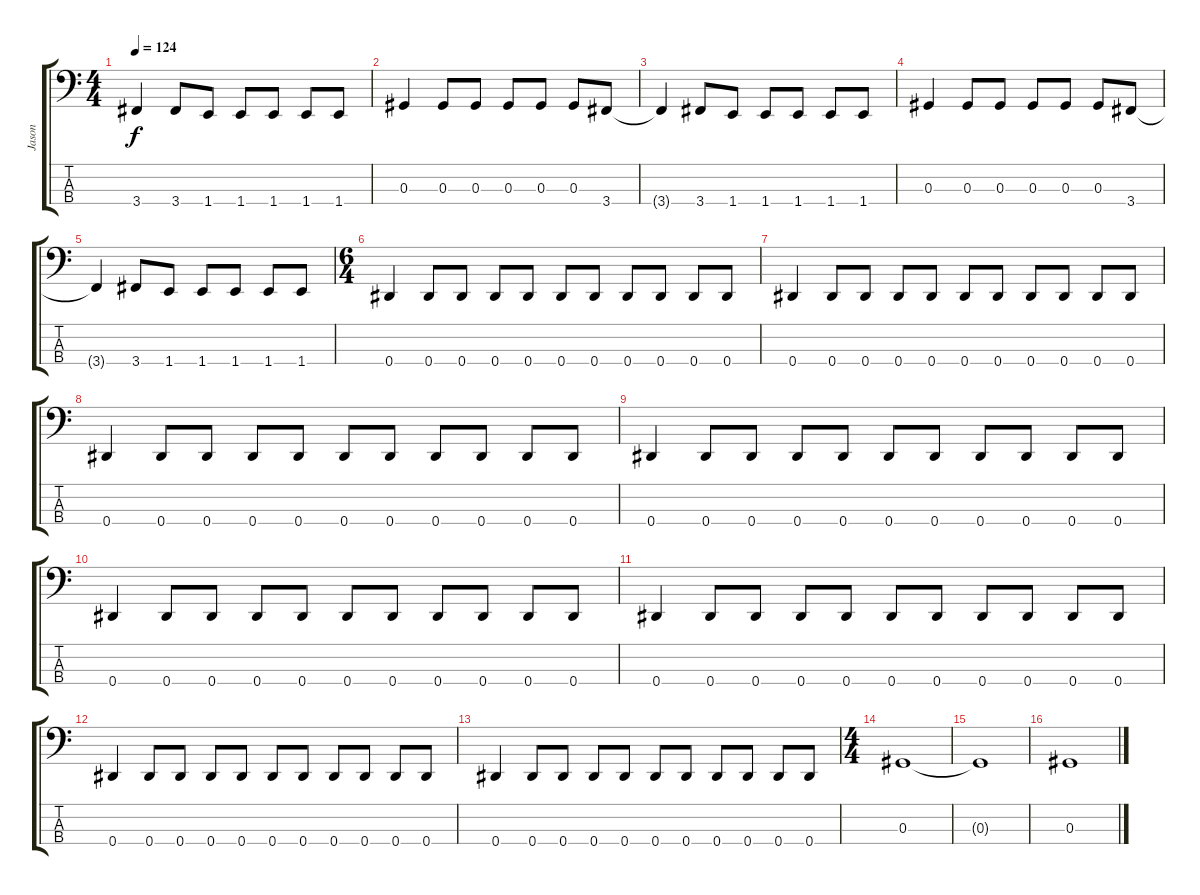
\track ("Jason" "Jason") {instrument electricbasspick}
\staff {score tabs}
\tuning (Gb2 Db2 Ab1 Eb1) {hide}
\ts (4 4)
\tempo 124
\clef f4
\ks c
3.4{t}.4{dy f} 3.4.8 1.4.8 1.4.8 1.4.8 1.4.8 1.4.8 |
0.3.4 0.3.8 0.3.8 0.3.8 0.3.8 0.3.8 3.4.8 |
3.4{t}.4 3.4.8 1.4.8 1.4.8 1.4.8 1.4.8 1.4.8 |
0.3.4 0.3.8 0.3.8 0.3.8 0.3.8 0.3.8 3.4.8 |
3.4{t}.4 3.4.8 1.4.8 1.4.8 1.4.8 1.4.8 1.4.8 |
\ts (6 4)
0.4.4 0.4.8 0.4.8 0.4.8 0.4.8 0.4.8 0.4.8 0.4.8 0.4.8 0.4.8 0.4.8 |
0.4.4 0.4.8 0.4.8 0.4.8 0.4.8 0.4.8 0.4.8 0.4.8 0.4.8 0.4.8 0.4.8 |
0.4.4 0.4.8 0.4.8 0.4.8 0.4.8 0.4.8 0.4.8 0.4.8 0.4.8 0.4.8 0.4.8 |
0.4.4 0.4.8 0.4.8 0.4.8 0.4.8 0.4.8 0.4.8 0.4.8 0.4.8 0.4.8 0.4.8 |
0.4.4 0.4.8 0.4.8 0.4.8 0.4.8 0.4.8 0.4.8 0.4.8 0.4.8 0.4.8 0.4.8 |
0.4.4 0.4.8 0.4.8 0.4.8 0.4.8 0.4.8 0.4.8 0.4.8 0.4.8 0.4.8 0.4.8 |
0.4.4 0.4.8 0.4.8 0.4.8 0.4.8 0.4.8 0.4.8 0.4.8 0.4.8 0.4.8 0.4.8 |
0.4.4 0.4.8 0.4.8 0.4.8 0.4.8 0.4.8 0.4.8 0.4.8 0.4.8 0.4.8 0.4.8 |
\ts (4 4)
0.3.1 |
0.3{t}.1 |
0.3.1
